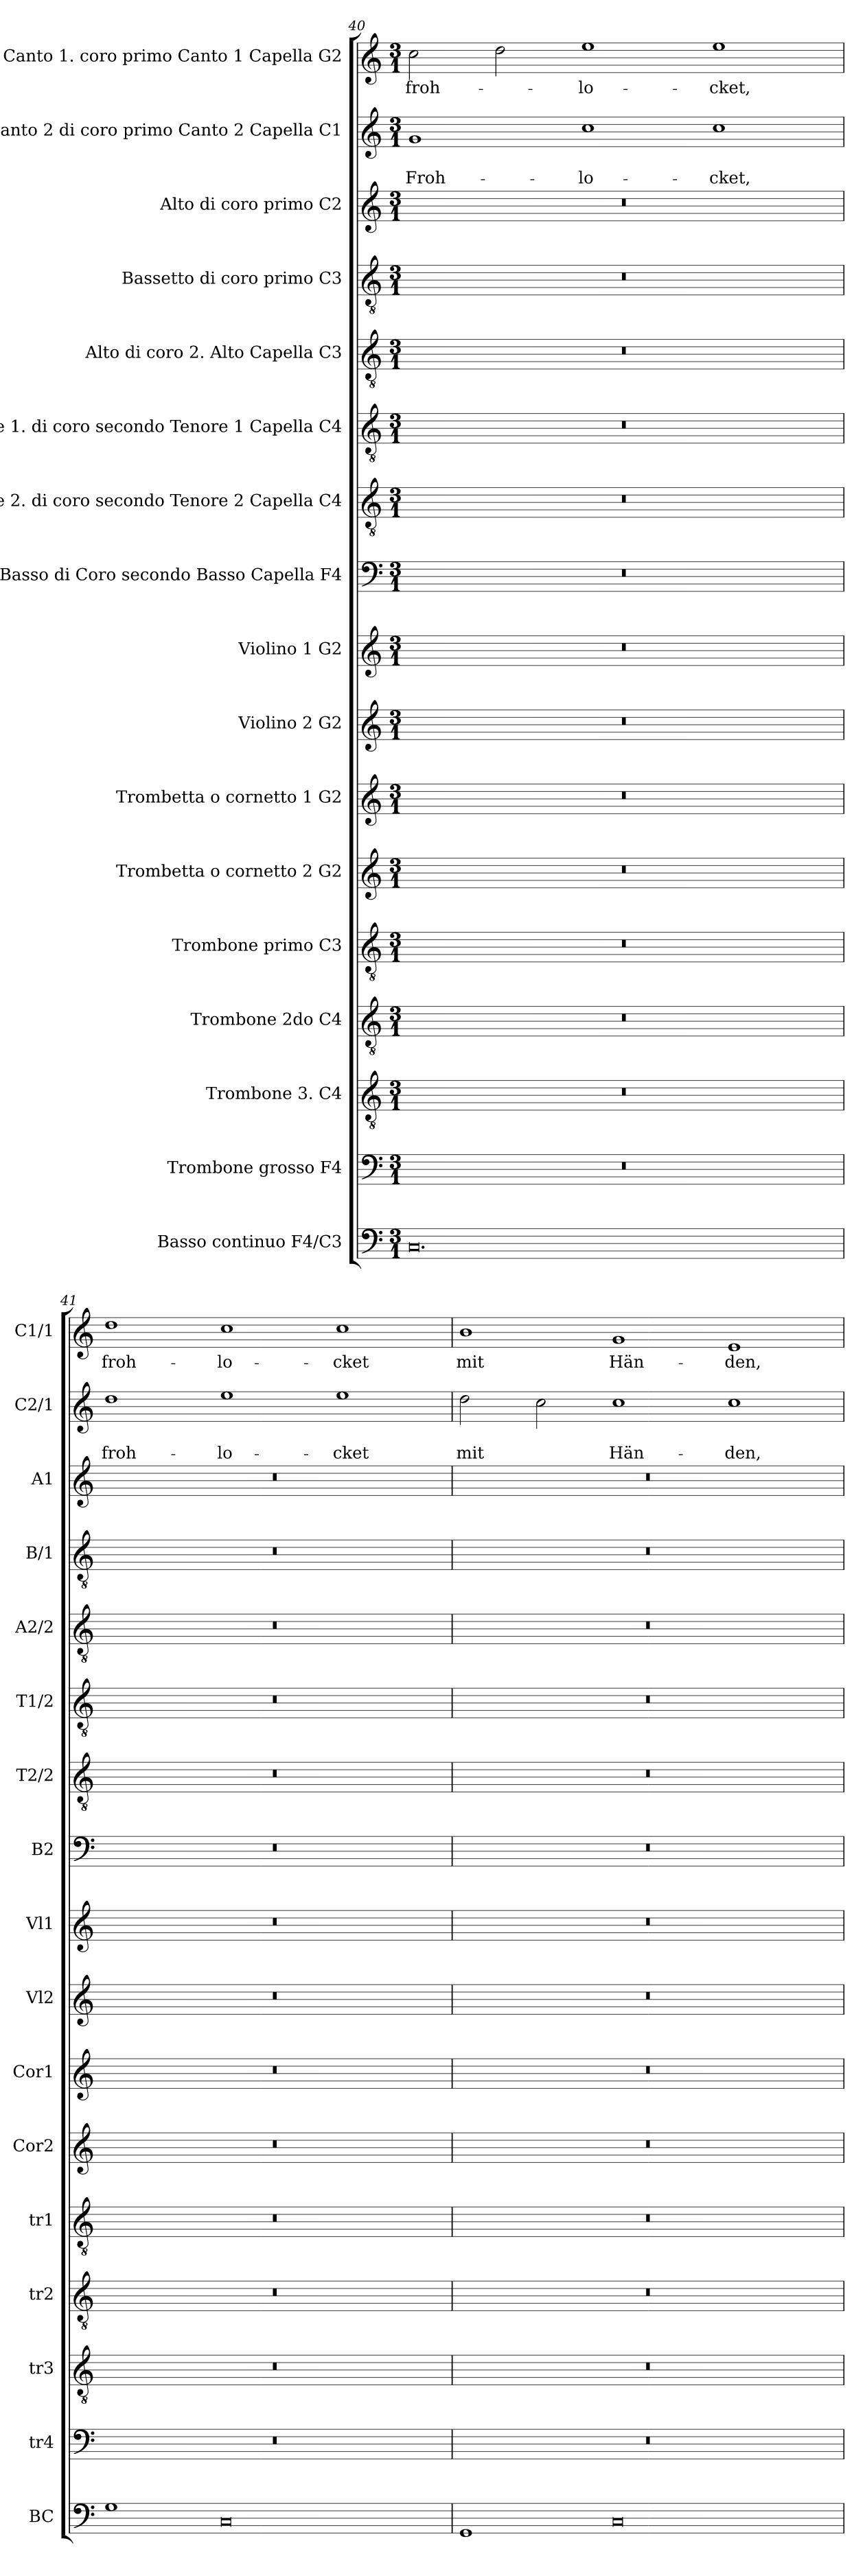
**kern	**kern	**kern	**kern	**kern	**kern	**kern	**kern	**kern	**kern	**kern	**kern	**kern	**kern	**kern	**kern	**text	**text	**kern	**text
*part17	*part16	*part15	*part14	*part13	*part12	*part11	*part10	*part9	*part8	*part7	*part6	*part5	*part4	*part3	*part2	*part2	*part2	*part1	*part1
*staff17	*staff16	*staff15	*staff14	*staff13	*staff12	*staff11	*staff10	*staff9	*staff8	*staff7	*staff6	*staff5	*staff4	*staff3	*staff2	*staff2	*staff2	*staff1	*staff1
*I"Basso continuo F4/C3	*I"Trombone grosso F4	*I"Trombone 3. C4	*I"Trombone 2do C4	*I"Trombone primo C3	*I"Trombetta o cornetto 2 G2	*I"Trombetta o cornetto 1 G2	*I"Violino 2 G2	*I"Violino 1 G2	*I"Basso di Coro secondo Basso Capella F4	*I"Tenore 2.  di coro secondo Tenore 2 Capella C4	*I"Tenore 1. di coro secondo Tenore 1 Capella C4	*I"Alto di coro 2. Alto Capella C3	*I"Bassetto di coro primo C3	*I"Alto di coro primo C2	*I"Canto 2 di coro primo Canto 2 Capella C1	*	*	*I"Canto 1. coro primo Canto 1 Capella G2	*
*I'BC	*I'tr4	*I'tr3	*I'tr2	*I'tr1	*I'Cor2	*I'Cor1	*I'Vl2	*I'Vl1	*I'B2	*I'T2/2	*I'T1/2	*I'A2/2	*I'B/1	*I'A1	*I'C2/1	*	*	*I'C1/1	*
*clefF4	*clefF4	*clefGv2	*clefGv2	*clefGv2	*clefG2	*clefG2	*clefG2	*clefG2	*clefF4	*clefGv2	*clefGv2	*clefGv2	*clefGv2	*clefG2	*clefG2	*	*	*clefG2	*
*k[]	*k[]	*k[]	*k[]	*k[]	*k[]	*k[]	*k[]	*k[]	*k[]	*k[]	*k[]	*k[]	*k[]	*k[]	*k[]	*	*	*k[]	*
*C:	*C:	*C:	*C:	*C:	*C:	*C:	*C:	*C:	*C:	*C:	*C:	*C:	*C:	*C:	*C:	*	*	*C:	*
*M3/1	*M3/1	*M3/1	*M3/1	*M3/1	*M3/1	*M3/1	*M3/1	*M3/1	*M3/1	*M3/1	*M3/1	*M3/1	*M3/1	*M3/1	*M3/1	*	*	*M3/1	*
=40	=40	=40	=40	=40	=40	=40	=40	=40	=40	=40	=40	=40	=40	=40	=40	=40	=40	=40	=40
!	!	!	!	!	!	!	!	!	!	!	!	!	!	!	!	!	!LO:LY:b	!	!LO:LY:b
0.C	0.r	0.r	0.r	0.r	0.r	0.r	0.r	0.r	0.r	0.r	0.r	0.r	0.r	0.r	1g	.	Froh-	2cc\	froh-
.	.	.	.	.	.	.	.	.	.	.	.	.	.	.	.	.	.	2dd\	.
!	!	!	!	!	!	!	!	!	!	!	!	!	!	!	!	!	!LO:LY:b	!	!LO:LY:b
.	.	.	.	.	.	.	.	.	.	.	.	.	.	.	1cc	.	-lo-	1ee	-lo-
!	!	!	!	!	!	!	!	!	!	!	!	!	!	!	!	!	!LO:LY:b	!	!LO:LY:b
.	.	.	.	.	.	.	.	.	.	.	.	.	.	.	1cc	.	-cket,	1ee	-cket,
=41	=41	=41	=41	=41	=41	=41	=41	=41	=41	=41	=41	=41	=41	=41	=41	=41	=41	=41	=41
!	!	!	!	!	!	!	!	!	!	!	!	!	!	!	!	!	!LO:LY:b	!	!LO:LY:b
1G	0.r	0.r	0.r	0.r	0.r	0.r	0.r	0.r	0.r	0.r	0.r	0.r	0.r	0.r	1dd	.	froh-	1dd	froh-
!	!	!	!	!	!	!	!	!	!	!	!	!	!	!	!	!	!LO:LY:b	!	!LO:LY:b
0C	.	.	.	.	.	.	.	.	.	.	.	.	.	.	1ee	.	-lo-	1cc	-lo-
!	!	!	!	!	!	!	!	!	!	!	!	!	!	!	!	!	!LO:LY:b	!	!LO:LY:b
.	.	.	.	.	.	.	.	.	.	.	.	.	.	.	1ee	.	-cket	1cc	-cket
=42	=42	=42	=42	=42	=42	=42	=42	=42	=42	=42	=42	=42	=42	=42	=42	=42	=42	=42	=42
!	!	!	!	!	!	!	!	!	!	!	!	!	!	!	!	!	!LO:LY:b	!	!LO:LY:b
1GG	0.r	0.r	0.r	0.r	0.r	0.r	0.r	0.r	0.r	0.r	0.r	0.r	0.r	0.r	2dd\	.	mit	1b	mit
.	.	.	.	.	.	.	.	.	.	.	.	.	.	.	2cc\	.	.	.	.
!	!	!	!	!	!	!	!	!	!	!	!	!	!	!	!	!	!LO:LY:b	!	!LO:LY:b
0C	.	.	.	.	.	.	.	.	.	.	.	.	.	.	1cc	.	Hän-	1g	Hän-
!	!	!	!	!	!	!	!	!	!	!	!	!	!	!	!	!	!LO:LY:b	!	!LO:LY:b
.	.	.	.	.	.	.	.	.	.	.	.	.	.	.	1cc	.	-den,	1e	-den,
=	=	=	=	=	=	=	=	=	=	=	=	=	=	=	=	=	=	=	=
*-	*-	*-	*-	*-	*-	*-	*-	*-	*-	*-	*-	*-	*-	*-	*-	*-	*-	*-	*-
